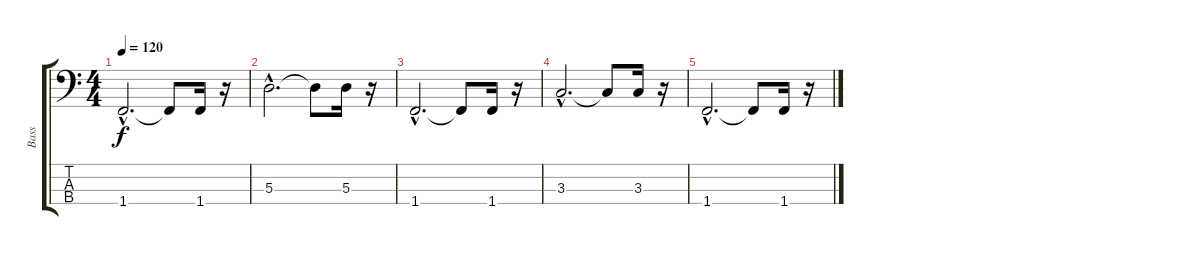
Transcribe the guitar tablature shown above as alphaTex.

\track ("Bass" "Bass") {instrument electricbassfinger}
\staff {score tabs}
\tuning (G2 D2 A1 E1) {hide}
\ts (4 4)
\tempo 120
\clef f4
\ks c
1.4{hac}.2{d dy f} 1.4{t}.8 1.4.16 r.16 |
5.3{hac}.2{d} 5.3{t}.8 5.3.16 r.16 |
1.4{hac}.2{d} 1.4{t}.8 1.4.16 r.16 |
3.3{hac}.2{d} 3.3{t}.8 3.3.16 r.16 |
1.4{hac}.2{d} 1.4{t}.8 1.4.16 r.16
